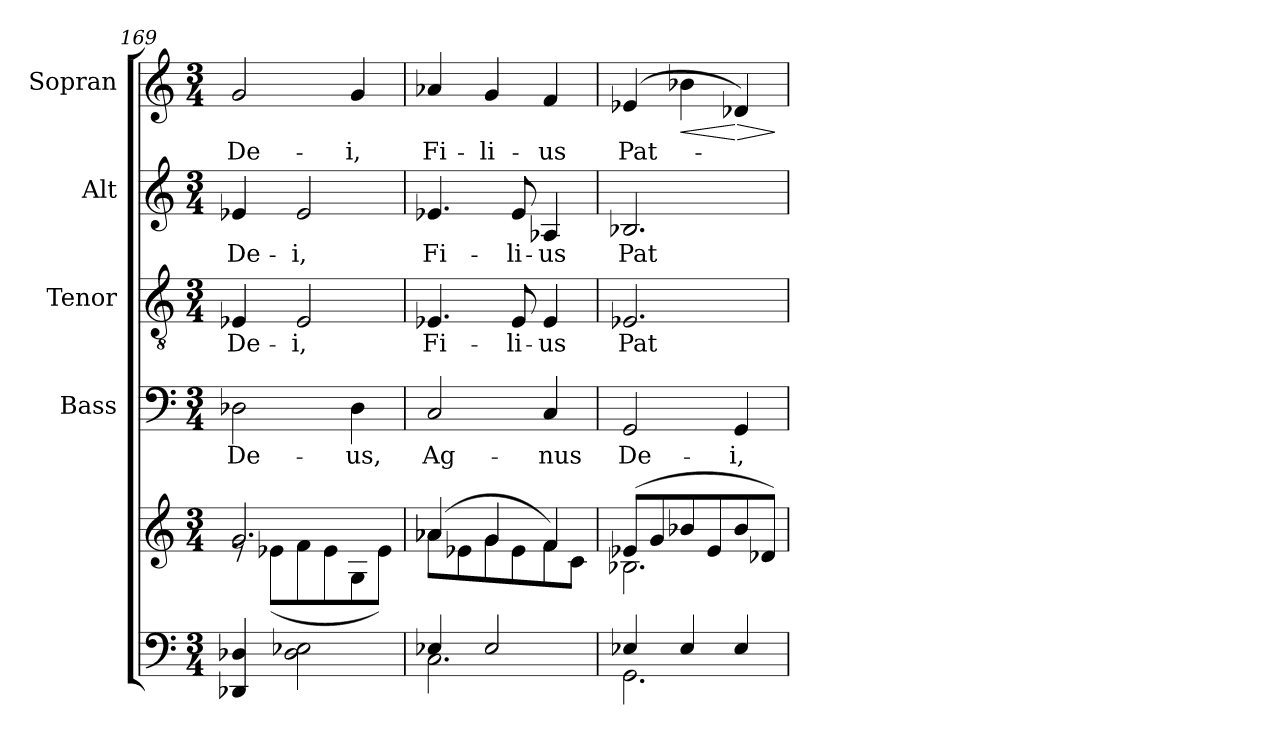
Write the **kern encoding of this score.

**kern	**kern	**kern	**text	**kern	**text	**kern	**text	**kern	**text	**dynam
*part5	*part5	*part4	*part4	*part3	*part3	*part2	*part2	*part1	*part1	*part1
*staff6	*staff5	*staff4	*staff4	*staff3	*staff3	*staff2	*staff2	*staff1	*staff1	*staff1
*	*	*I"Bass	*	*I"Tenor	*	*I"Alt	*	*I"Sopran	*	*
*	*	*I'B.	*	*I'T.	*	*I'A.	*	*I'S.	*	*
*clefF4	*clefG2	*clefF4	*	*clefGv2	*	*clefG2	*	*clefG2	*	*
*k[]	*k[]	*k[]	*	*k[]	*	*k[]	*	*k[]	*	*
*C:	*C:	*C:	*	*C:	*	*C:	*	*C:	*	*
*M3/4	*M3/4	*M3/4	*	*M3/4	*	*M3/4	*	*M3/4	*	*
=169	=169	=169	=169	=169	=169	=169	=169	=169	=169	=169
*	*^	*	*	*	*	*	*	*	*	*
!	!	!	!	!LO:LY:b	!	!LO:LY:b	!	!LO:LY:b	!	!LO:LY:b	!
4DD-X/ 4D-X/	2.g/	8rd	2D-X\	De-	4E-X/	De-	4e-X/	De-	2g/	De-	.
.	.	(<8e-X\L	.	.	.	.	.	.	.	.	.
!	!	!	!	!	!	!LO:LY:b	!	!LO:LY:b	!	!	!
2D-\ 2E-X\	.	8f\	.	.	2E-/	-i,	2e-/	-i,	.	.	.
.	.	8e-\	.	.	.	.	.	.	.	.	.
!	!	!	!	!LO:LY:b	!	!	!	!	!	!LO:LY:b	!
.	.	8G\	4D-\	-us,	.	.	.	.	4g/	-i,	.
.	.	8e-\J)	.	.	.	.	.	.	.	.	.
!!LO:LB:g=z
=170	=170	=170	=170	=170	=170	=170	=170	=170	=170	=170	=170
*^	*	*	*	*	*	*	*	*	*	*	*
!	!	!	!	!	!LO:LY:b	!	!LO:LY:b	!	!LO:LY:b	!	!LO:LY:b	!
4E-X/	2.C\	(4a-X/	8a-\L	2C/	Ag-	4.E-X/	Fi-	4.e-X/	Fi-	4a-X/	Fi-	.
.	.	.	8e-X\	.	.	.	.	.	.	.	.	.
!	!	!	!	!	!	!	!	!	!	!	!LO:LY:b	!
2E-/	.	4g/	8g\	.	.	.	.	.	.	4g/	-li-	.
!	!	!	!	!	!	!	!LO:LY:b	!	!LO:LY:b	!	!	!
.	.	.	8e-\	.	.	8E-/	-li-	8e-/	-li-	.	.	.
!	!	!	!	!	!LO:LY:b	!	!LO:LY:b	!	!LO:LY:b	!	!LO:LY:b	!
.	.	4f/)	8f\	4C/	-nus	4E-/	-us	4A-X/	-us	4f/	-us	.
.	.	.	8c\J	.	.	.	.	.	.	.	.	.
=171	=171	=171	=171	=171	=171	=171	=171	=171	=171	=171	=171	=171
!	!	!	!	!	!LO:LY:b	!	!LO:LY:b	!	!LO:LY:b	!	!LO:LY:b	!
4E-X/	2.GG\	(>8e-X/L	2.B-X\	2GG/	De-	2.E-X/	Pat-	2.B-X/	Pat-	(4e-X/	Pat-	.
.	.	8g/	.	.	.	.	.	.	.	.	.	.
!	!	!	!	!	!	!	!	!	!	!	!	!LO:HP:b
4E-/	.	8b-X/	.	.	.	.	.	.	.	4b-X\	.	<
.	.	8e-/	.	.	.	.	.	.	.	.	.	.
!	!	!	!	!	!LO:LY:b	!	!	!	!	!	!	!LO:HP:n=1:b
4E-/	.	8b-/	.	4GG/	-i,	.	.	.	.	4d-X/)	.	[ >
.	.	8d-X/J)	.	.	.	.	.	.	.	.	.	.
*v	*v	*	*	*	*	*	*	*	*	*	*	*
*	*v	*v	*	*	*	*	*	*	*	*	*
.	.	.	.	.	.	.	.	.	.	]
=	=	=	=	=	=	=	=	=	=	=
*-	*-	*-	*-	*-	*-	*-	*-	*-	*-	*-
